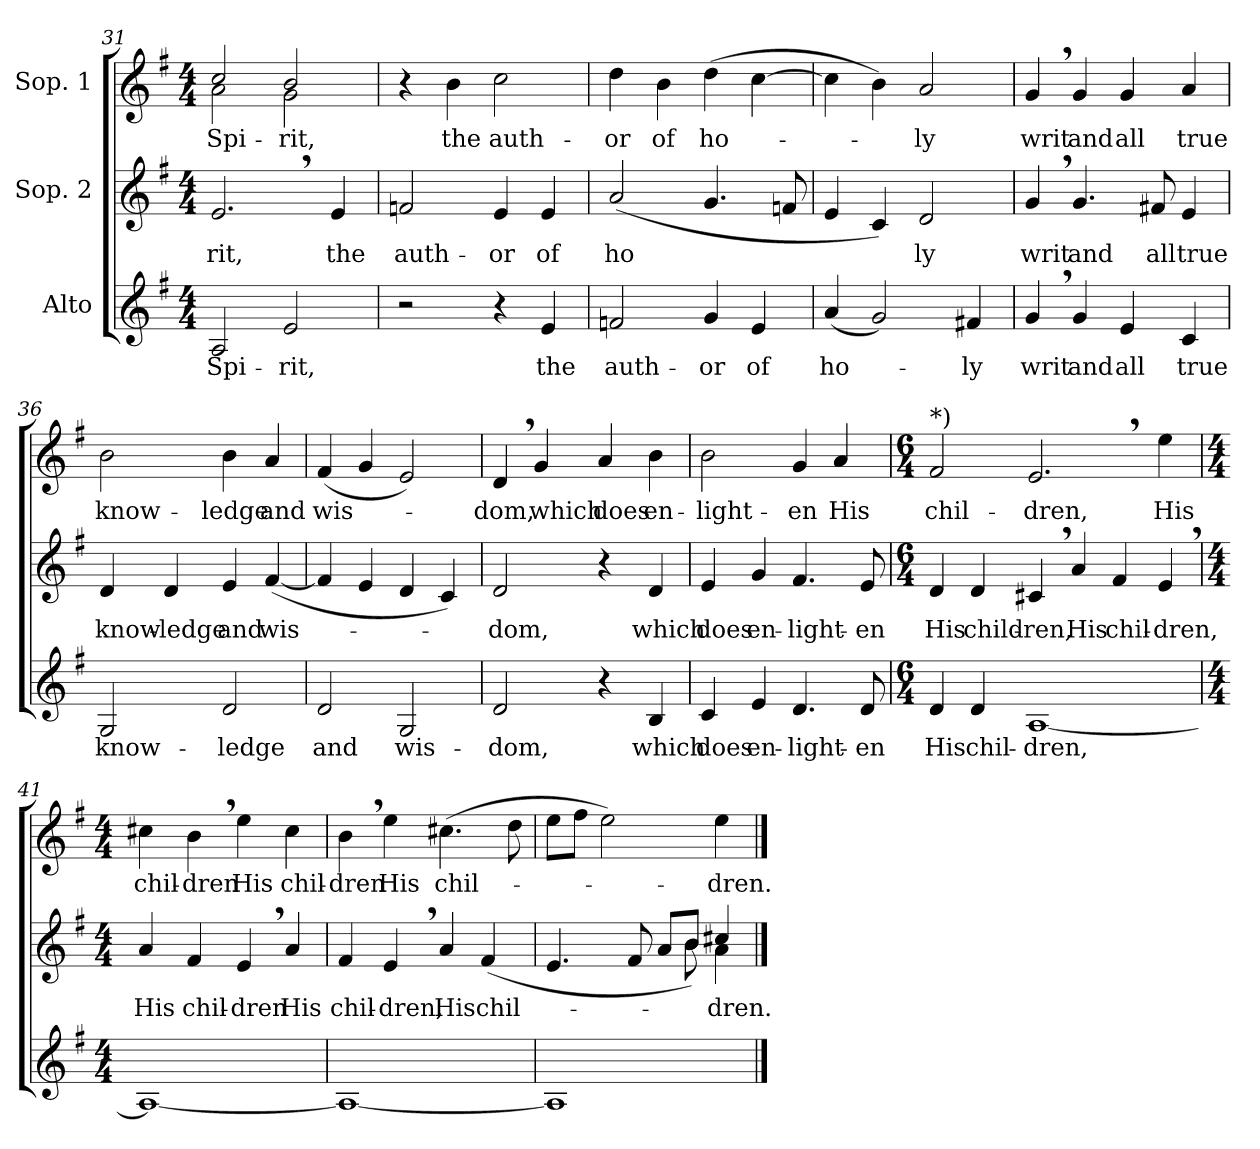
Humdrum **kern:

**kern	**text	**kern	**text	**kern	**text
*part3	*part3	*part2	*part2	*part1	*part1
*staff3	*staff3	*staff2	*staff2	*staff1	*staff1
*I"Alto	*	*I"Sop. 2	*	*I"Sop. 1	*
!!LO:PB:g=z
*clefG2	*	*clefG2	*	*clefG2	*
*k[f#]	*	*k[f#]	*	*k[f#]	*
*e:	*	*e:	*	*e:	*
*M4/4	*	*M4/4	*	*M4/4	*
=31	=31	=31	=31	=31	=31
!	!LO:LY:b	!	!LO:LY:b	!	!LO:LY:b
*	*	*	*	*^	*
2A/	Spi-	2.e,>/	-rit,	2cc/	2a\	Spi-
!	!LO:LY:b	!	!	!	!	!LO:LY:b
2e/	-rit,	.	.	2b/	2g\	-rit,
!	!	!	!LO:LY:b	!	!	!
.	.	4e/	the	.	.	.
*	*	*	*	*v	*v	*
=32	=32	=32	=32	=32	=32
!	!	!	!LO:LY:b	!	!
2r	.	2fn/	auth-	4r	.
!	!	!	!	!	!LO:LY:b
.	.	.	.	4b\	the
!	!	!	!LO:LY:b	!	!LO:LY:b
4r	.	4e/	-or	2cc\	auth-
!	!LO:LY:b	!	!LO:LY:b	!	!
4e/	the	4e/	of	.	.
=33	=33	=33	=33	=33	=33
!	!LO:LY:b	!	!LO:LY:b	!	!LO:LY:b
2fn/	auth-	(<2a/	ho	4dd\	-or
!	!	!	!	!	!LO:LY:b
.	.	.	.	4b\	of
!	!LO:LY:b	!	!	!	!LO:LY:b
4g/	-or	4.g/	.	(>4dd\	ho-
!	!LO:LY:b	!	!	!	!
4e/	of	.	.	[4cc\	.
.	.	8fn/	.	.	.
=34	=34	=34	=34	=34	=34
!	!LO:LY:b	!	!	!	!
(<4a/	ho-	4e/	.	4cc\]	.
2g/)	.	4c/)	.	4b\)	.
!	!	!	!LO:LY:b	!	!LO:LY:b
.	.	2d/	ly	2a/	-ly
!	!LO:LY:b	!	!	!	!
4f#X/	-ly	.	.	.	.
=35	=35	=35	=35	=35	=35
!	!LO:LY:b	!	!LO:LY:b	!	!LO:LY:b
4g,>/	writ	4g,>/	writ	4g,>/	writ
!	!LO:LY:b	!	!LO:LY:b	!	!LO:LY:b
4g/	and	4.g/	and	4g/	and
!	!LO:LY:b	!	!	!	!LO:LY:b
4e/	all	.	.	4g/	all
!	!	!	!LO:LY:b	!	!
.	.	8f#X/	all	.	.
!	!LO:LY:b	!	!LO:LY:b	!	!LO:LY:b
4c/	true	4e/	true	4a/	true
!!LO:LB:g=z
=36	=36	=36	=36	=36	=36
!	!LO:LY:b	!	!LO:LY:b	!	!LO:LY:b
2G/	know-	4d/	know-	2b\	know-
!	!	!	!LO:LY:b	!	!
.	.	4d/	-ledge	.	.
!	!LO:LY:b	!	!LO:LY:b	!	!LO:LY:b
2d/	-ledge	4e/	and	4b\	-ledge
!	!	!	!LO:LY:b	!	!LO:LY:b
.	.	(<[4f#/	wis-	4a/	and
=37	=37	=37	=37	=37	=37
!	!LO:LY:b	!	!	!	!LO:LY:b
2d/	and	4f#/]	.	(<4f#/	wis-
.	.	4e/	.	4g/	.
!	!LO:LY:b	!	!	!	!
2G/	wis-	4d/	.	2e/)	.
.	.	4c/)	.	.	.
=38	=38	=38	=38	=38	=38
!	!LO:LY:b	!	!LO:LY:b	!	!LO:LY:b
2d/	-dom,	2d/	-dom,	4d,>/	-dom,
!	!	!	!	!	!LO:LY:b
.	.	.	.	4g/	which
!	!	!	!	!	!LO:LY:b
4r	.	4r	.	4a/	does
!	!LO:LY:b	!	!LO:LY:b	!	!LO:LY:b
4B/	which	4d/	which	4b\	en-
=39	=39	=39	=39	=39	=39
!	!LO:LY:b	!	!LO:LY:b	!	!LO:LY:b
4c/	does	4e/	does	2b\	-light-
!	!LO:LY:b	!	!LO:LY:b	!	!
4e/	en-	4g/	en-	.	.
!	!LO:LY:b	!	!LO:LY:b	!	!LO:LY:b
4.d/	-light-	4.f#/	-light-	4g/	-en
!	!	!	!	!	!LO:LY:b
.	.	.	.	4a/	His
!	!LO:LY:b	!	!LO:LY:b	!	!
8d/	-en	8e/	-en	.	.
!!LO:LB:g=z
=40	=40	=40	=40	=40	=40
*M6/4	*	*M6/4	*	*M6/4	*
!	!	!	!	!LO:TX:a:t=*)	!
!	!LO:LY:b	!	!LO:LY:b	!	!LO:LY:b
4d/	His	4d/	His	2f#/	chil-
!	!LO:LY:b	!	!LO:LY:b	!	!
4d/	chil-	4d/	child-	.	.
!	!LO:LY:b	!	!LO:LY:b	!	!LO:LY:b
[1A	-dren,	4c#X,>/	-ren,	2.e,>/	-dren,
!	!	!	!LO:LY:b	!	!
.	.	4a/	His	.	.
!	!	!	!LO:LY:b	!	!
.	.	4f#/	chil-	.	.
!	!	!	!LO:LY:b	!	!LO:LY:b
.	.	4e,>/	-dren,	4ee\	His
=41	=41	=41	=41	=41	=41
*M4/4	*	*M4/4	*	*M4/4	*
!	!	!	!LO:LY:b	!	!LO:LY:b
1A_	.	4a/	His	4cc#X\	chil-
!	!	!	!LO:LY:b	!	!LO:LY:b
.	.	4f#/	chil-	4b,>\	-dren
!	!	!	!LO:LY:b	!	!LO:LY:b
.	.	4e,>/	-dren	4ee\	His
!	!	!	!LO:LY:b	!	!LO:LY:b
.	.	4a/	His	4cc#\	chil-
=42	=42	=42	=42	=42	=42
!	!	!	!LO:LY:b	!	!LO:LY:b
1A_	.	4f#/	chil-	4b,>\	-dren
!	!	!	!LO:LY:b	!	!LO:LY:b
.	.	4e,>/	-dren,	4ee\	His
!	!	!	!LO:LY:b	!	!LO:LY:b
.	.	4a/	His	(>4.cc#X\	chil-
!	!	!	!LO:LY:b	!	!
.	.	(4f#/	chil-	.	.
.	.	.	.	8dd\	.
=43	=43	=43	=43	=43	=43
*	*	*^	*	*	*
1A]	.	4.e/	2ryy	.	8ee\L	.
.	.	.	.	.	8ff#\J	.
.	.	.	.	.	2ee\)	.
.	.	8f#/	.	.	.	.
.	.	8a/L	8ryy	.	.	.
.	.	8b/J)	8b\	.	.	.
!	!	!	!	!LO:LY:b	!	!LO:LY:b
.	.	4cc#X/	4a\	-dren.	4ee\	-dren.
*	*	*v	*v	*	*	*
==	==	==	==	==	==
*-	*-	*-	*-	*-	*-
